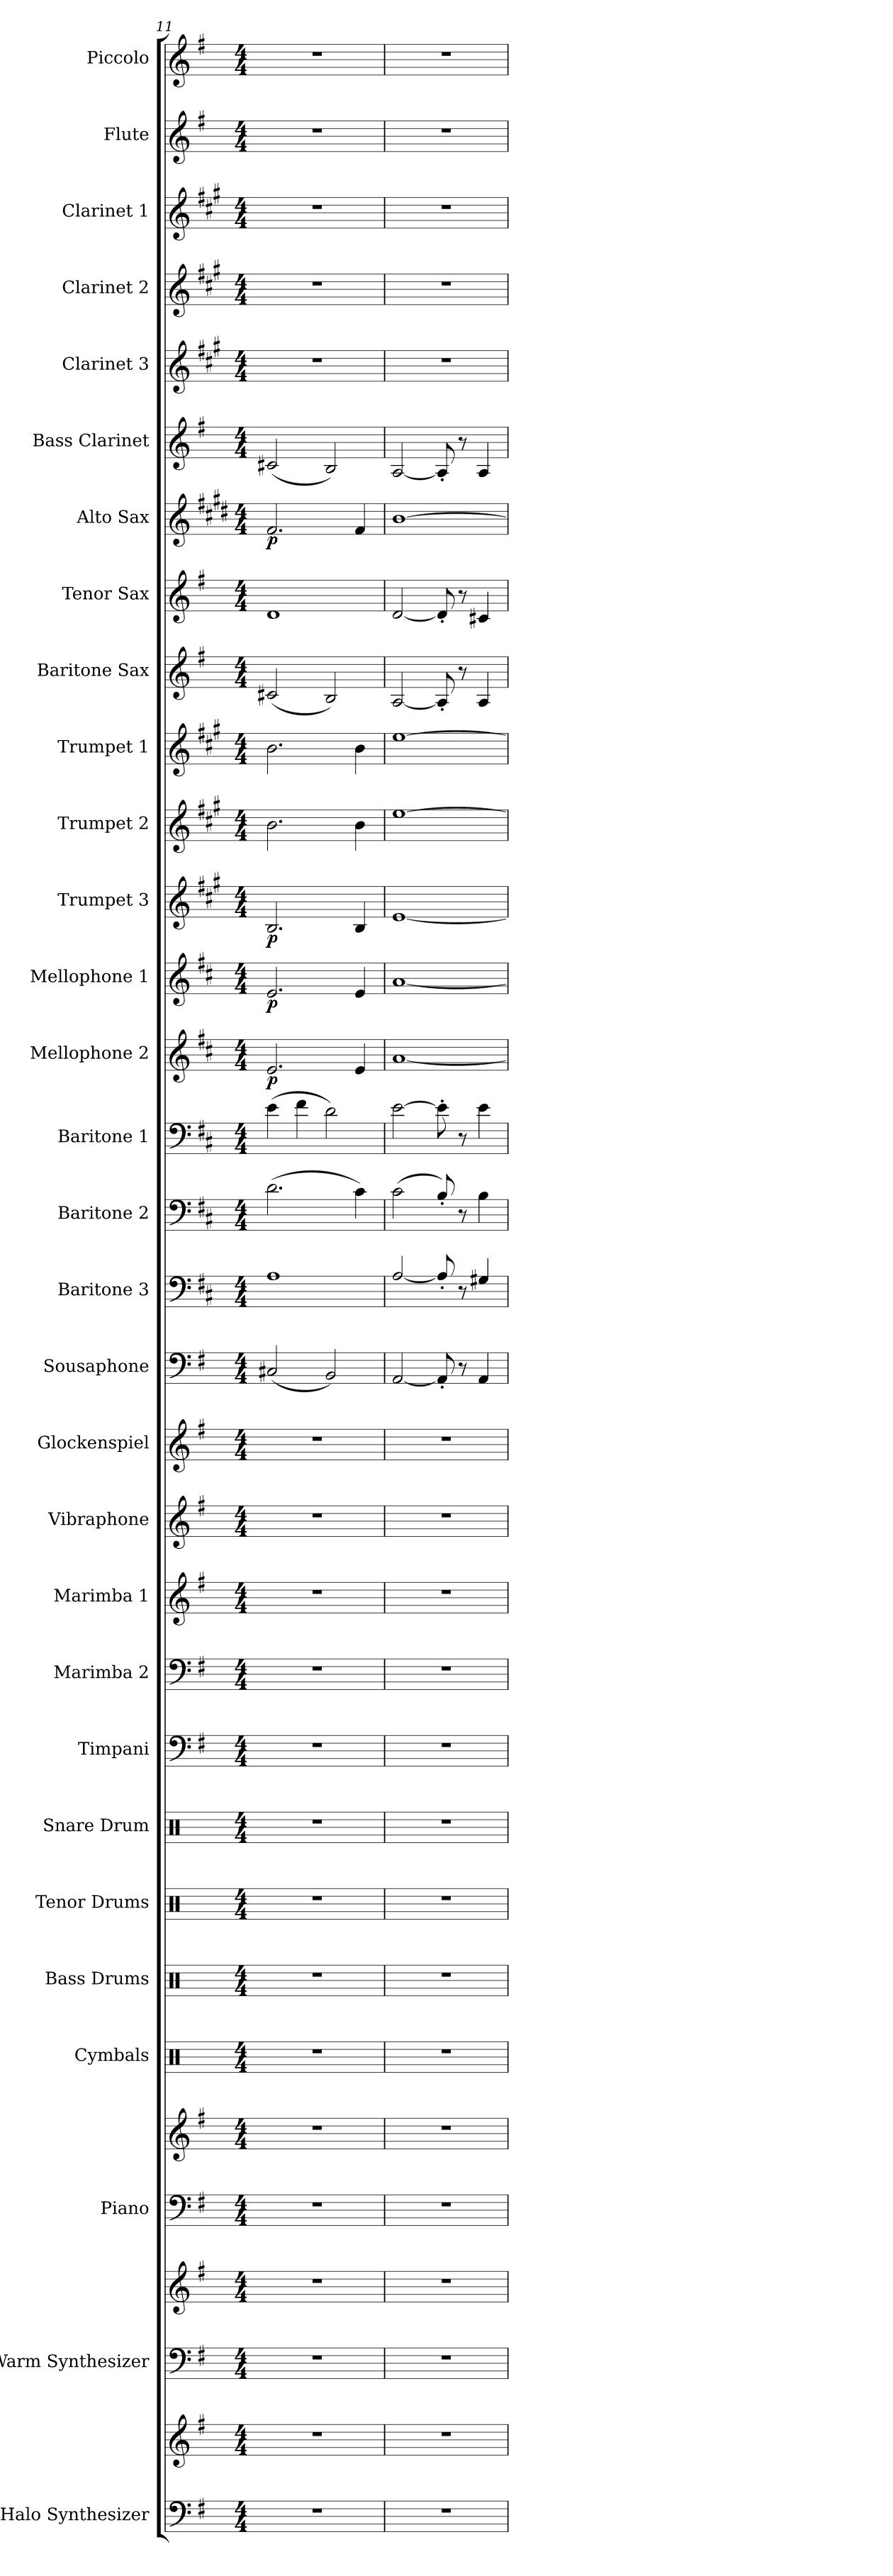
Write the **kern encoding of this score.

**kern	**kern	**kern	**kern	**kern	**kern	**kern	**kern	**kern	**kern	**kern	**kern	**kern	**kern	**kern	**kern	**kern	**kern	**kern	**kern	**dynam	**kern	**dynam	**kern	**dynam	**kern	**kern	**kern	**kern	**kern	**dynam	**kern	**kern	**kern	**kern	**kern	**kern
*part30	*part30	*part29	*part29	*part28	*part28	*part27	*part26	*part25	*part24	*part23	*part22	*part21	*part20	*part19	*part18	*part17	*part16	*part15	*part14	*part14	*part13	*part13	*part12	*part12	*part11	*part10	*part9	*part8	*part7	*part7	*part6	*part5	*part4	*part3	*part2	*part1
*staff33	*staff32	*staff31	*staff30	*staff29	*staff28	*staff27	*staff26	*staff25	*staff24	*staff23	*staff22	*staff21	*staff20	*staff19	*staff18	*staff17	*staff16	*staff15	*staff14	*staff14	*staff13	*staff13	*staff12	*staff12	*staff11	*staff10	*staff9	*staff8	*staff7	*staff7	*staff6	*staff5	*staff4	*staff3	*staff2	*staff1
*I"Halo Synthesizer	*	*I"Warm Synthesizer	*	*I"Piano	*	*I"Cymbals	*I"Bass Drums	*I"Tenor Drums	*I"Snare Drum	*I"Timpani	*I"Marimba 2	*I"Marimba 1	*I"Vibraphone	*I"Glockenspiel	*I"Sousaphone	*I"Baritone 3	*I"Baritone 2	*I"Baritone 1	*I"Mellophone 2	*	*I"Mellophone 1	*	*I"Trumpet 3	*	*I"Trumpet 2	*I"Trumpet 1	*I"Baritone Sax	*I"Tenor Sax	*I"Alto Sax	*	*I"Bass Clarinet	*I"Clarinet 3	*I"Clarinet 2	*I"Clarinet 1	*I"Flute	*I"Piccolo
*I'Synth. 2	*	*I'Synth. 1	*	*I'Pno.	*	*I'Cym.	*I'B.D.	*I'T.D.	*I'S.D.	*I'Timp.	*I'Mrm. 2	*I'Mrm. 1	*I'Vib.	*I'Glk.	*	*I'Bar. 3	*I'Bar. 2	*I'Bar. 1	*I'Mph. 2	*	*I'Mph. 1	*	*I'Tpt. 3	*	*I'Tpt. 2	*I'Tpt. 1	*I'Bari. Sax.	*I'T. Sax.	*I'A. Sax.	*	*I'B. Cl.	*I'Cl. 3	*I'Cl. 2	*I'Cl. 1	*I'Fl.	*I'Picc.
*clefF4	*clefG2	*clefF4	*clefG2	*clefF4	*clefG2	*clefX	*clefX	*clefX	*clefX	*clefF4	*clefF4	*clefG2	*clefG2	*clefG2	*clefF4	*clefF4	*clefF4	*clefF4	*clefG2	*	*clefG2	*	*clefG2	*	*clefG2	*clefG2	*clefG2	*clefG2	*clefG2	*	*clefG2	*clefG2	*clefG2	*clefG2	*clefG2	*clefG2
*	*	*	*	*	*	*	*	*	*	*	*	*	*	*ITrd-14c-24	*	*ITrd4c7	*ITrd4c7	*ITrd4c7	*ITrd4c7	*	*ITrd4c7	*	*ITrd1c2	*	*ITrd1c2	*ITrd1c2	*ITrd12c21	*ITrd8c14	*ITrd5c9	*	*ITrd8c14	*ITrd1c2	*ITrd1c2	*ITrd1c2	*	*ITrd-7c-12
*k[f#]	*k[f#]	*k[f#]	*k[f#]	*k[f#]	*k[f#]	*k[]	*k[]	*k[]	*k[]	*k[f#]	*k[f#]	*k[f#]	*k[f#]	*k[f#]	*k[f#]	*k[f#]	*k[f#]	*k[f#]	*k[f#]	*	*k[f#]	*	*k[f#]	*	*k[f#]	*k[f#]	*k[f#]	*k[f#]	*k[f#]	*	*k[f#]	*k[f#]	*k[f#]	*k[f#]	*k[f#]	*k[f#]
*M4/4	*M4/4	*M4/4	*M4/4	*M4/4	*M4/4	*M4/4	*M4/4	*M4/4	*M4/4	*M4/4	*M4/4	*M4/4	*M4/4	*M4/4	*M4/4	*M4/4	*M4/4	*M4/4	*M4/4	*	*M4/4	*	*M4/4	*	*M4/4	*M4/4	*M4/4	*M4/4	*M4/4	*	*M4/4	*M4/4	*M4/4	*M4/4	*M4/4	*M4/4
=11	=11	=11	=11	=11	=11	=11	=11	=11	=11	=11	=11	=11	=11	=11	=11	=11	=11	=11	=11	=11	=11	=11	=11	=11	=11	=11	=11	=11	=11	=11	=11	=11	=11	=11	=11	=11
!	!	!	!	!	!	!	!	!	!	!	!	!	!	!	!	!	!	!	!	!LO:DY:b	!	!LO:DY:b	!	!LO:DY:b	!	!	!	!	!	!LO:DY:b	!	!	!	!	!	!
1r	1r	1r	1r	1r	1r	1r	1r	1r	1r	1r	1r	1r	1r	1r	(<2C#X/	1D	(>2.G\	(>4A\	2.A/	p	2.A/	p	2.A/	p	2.a\	2.a\	(<2C#X/	1D	2.A/	p	(<2C#X/	1r	1r	1r	1r	1r
.	.	.	.	.	.	.	.	.	.	.	.	.	.	.	.	.	.	4B\	.	.	.	.	.	.	.	.	.	.	.	.	.	.	.	.	.	.
.	.	.	.	.	.	.	.	.	.	.	.	.	.	.	2BB/)	.	.	2G\)	.	.	.	.	.	.	.	.	2BB/)	.	.	.	2BB/)	.	.	.	.	.
.	.	.	.	.	.	.	.	.	.	.	.	.	.	.	.	.	4F#\)	.	4A/	.	4A/	.	4A/	.	4a\	4a\	.	.	4A/	.	.	.	.	.	.	.
=12	=12	=12	=12	=12	=12	=12	=12	=12	=12	=12	=12	=12	=12	=12	=12	=12	=12	=12	=12	=12	=12	=12	=12	=12	=12	=12	=12	=12	=12	=12	=12	=12	=12	=12	=12	=12
1r	1r	1r	1r	1r	1r	1r	1r	1r	1r	1r	1r	1r	1r	1r	[2AA/	[2D/	(>2F#\	[2A\	[1d	.	[1d	.	[1d	.	[1dd	[1dd	[2AA/	[2D/	[1d	.	[2AA/	1r	1r	1r	1r	1r
.	.	.	.	.	.	.	.	.	.	.	.	.	.	.	8AA'/]	8D'/]	8E'/)	8A'\]	.	.	.	.	.	.	.	.	8AA'/]	8D'/]	.	.	8AA'/]	.	.	.	.	.
.	.	.	.	.	.	.	.	.	.	.	.	.	.	.	8r	8r	8r	8r	.	.	.	.	.	.	.	.	8r	8r	.	.	8r	.	.	.	.	.
.	.	.	.	.	.	.	.	.	.	.	.	.	.	.	4AA/	4C#X/	4E\	4A\	.	.	.	.	.	.	.	.	4AA/	4C#X/	.	.	4AA/	.	.	.	.	.
=	=	=	=	=	=	=	=	=	=	=	=	=	=	=	=	=	=	=	=	=	=	=	=	=	=	=	=	=	=	=	=	=	=	=	=	=
*-	*-	*-	*-	*-	*-	*-	*-	*-	*-	*-	*-	*-	*-	*-	*-	*-	*-	*-	*-	*-	*-	*-	*-	*-	*-	*-	*-	*-	*-	*-	*-	*-	*-	*-	*-	*-
